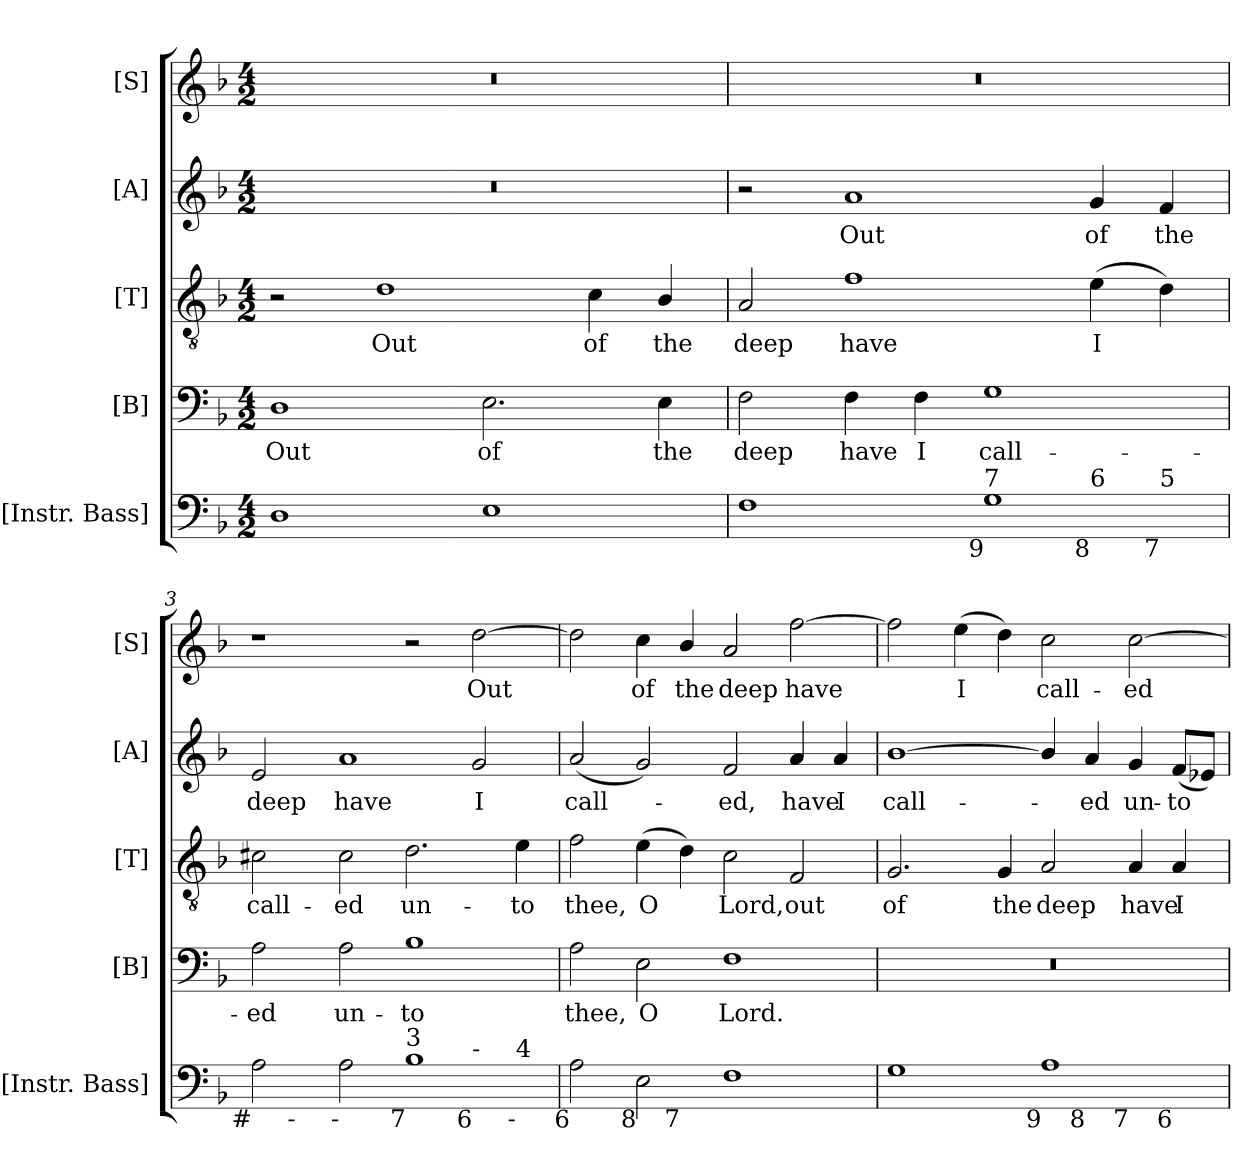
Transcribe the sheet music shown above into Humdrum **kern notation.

**kern	**kern	**text	**kern	**text	**kern	**text	**kern	**text
*part5	*part4	*part4	*part3	*part3	*part2	*part2	*part1	*part1
*staff5	*staff4	*staff4	*staff3	*staff3	*staff2	*staff2	*staff1	*staff1
*I"[Instr. Bass]	*I"[B]	*	*I"[T]	*	*I"[A]	*	*I"[S]	*
*I'[Instr. Bass]	*I'[B]	*	*I'[T]	*	*I'[A]	*	*I'[S]	*
!!LO:PB:g=z
*clefF4	*clefF4	*	*clefGv2	*	*clefG2	*	*clefG2	*
*	*	*	*ITrd7c12	*	*	*	*	*
*k[b-]	*k[b-]	*	*k[b-]	*	*k[b-]	*	*k[b-]	*
*d:	*d:	*	*d:	*	*d:	*	*d:	*
*M4/2	*M4/2	*	*M4/2	*	*M4/2	*	*M4/2	*
=1	=1	=1	=1	=1	=1	=1	=1	=1
!	!	!LO:LY:b:color=#000000	!	!	!LO:N:vis=1	!	!LO:N:vis=1	!
1Di	1Di	Out	2r	.	0r	.	0r	.
!	!	!	!	!LO:LY:b:color=#000000	!	!	!	!
.	.	.	1Di	Out	.	.	.	.
!	!	!LO:LY:b:color=#000000	!	!	!	!	!	!
1Ei	2.Ei\	of	.	.	.	.	.	.
!	!	!	!	!LO:LY:b:color=#000000	!	!	!	!
.	.	.	4Ci\	of	.	.	.	.
!	!	!LO:LY:b:color=#000000	!	!	!	!	!	!
!	!	!	!	!LO:LY:b:color=#000000	!	!	!	!
.	4Ei\	the	4BB-i/	the	.	.	.	.
=2	=2	=2	=2	=2	=2	=2	=2	=2
!	!	!LO:LY:b:color=#000000	!	!	!	!	!	!
!	!	!	!	!LO:LY:b:color=#000000	!	!	!LO:N:vis=1	!
*^	*	*	*	*	*	*	*	*
*	*^	*	*	*	*	*	*	*	*
1Fi	1.ryy	1..ryy	2Fi\	deep	2AAi/	deep	2r	.	0r	.
!	!	!	!	!LO:LY:b:color=#000000	!	!	!	!	!	!
!	!	!	!	!	!	!LO:LY:b:color=#000000	!	!	!	!
!	!	!	!	!	!	!	!	!LO:LY:b:color=#000000	!	!
.	.	.	4Fi\	have	1Fi	have	1ai	Out	.	.
!	!	!	!	!LO:LY:b:color=#000000	!	!	!	!	!	!
.	.	.	4Fi\	I	.	.	.	.	.	.
!LO:TX:b:rj:t=9	!	!	!	!	!	!	!	!	!	!
!LO:TX:t=7	!	!	!	!	!	!	!	!	!	!
!	!	!	!	!LO:LY:b:color=#000000	!	!	!	!	!	!
1Gi	.	.	1Gi	call-	.	.	.	.	.	.
!	!	!	!	!	!	!LO:LY:b:color=#000000	!	!	!	!
!	!LO:TX:b:rj:t=8	!	!	!	!	!	!	!	!	!
!	!LO:TX:t=6	!	!	!	!	!	!	!	!	!
!	!	!	!	!	!	!	!	!LO:LY:b:color=#000000	!	!
.	2ryy	.	.	.	(4Ei\	I	4gi/	of	.	.
!	!	!LO:TX:b:rj:t=7	!	!	!	!	!	!	!	!
!	!	!LO:TX:t=5	!	!	!	!	!	!	!	!
!	!	!	!	!	!	!	!	!LO:LY:b:color=#000000	!	!
.	.	4ryy	.	.	4Di\)	.	4fi/	the	.	.
*v	*v	*v	*	*	*	*	*	*	*	*
=3	=3	=3	=3	=3	=3	=3	=3	=3
*^	*	*	*	*	*	*	*	*
*	*^	*	*	*	*	*	*	*	*
!	!	!	!	!LO:LY:b:color=#000000	!	!	!	!	!	!
*v	*v	*v	*	*	*	*	*	*	*	*
*^	*	*	*	*	*	*	*	*
*	*^	*	*	*	*	*	*	*	*
!	!	!	!	!	!	!LO:LY:b:color=#000000	!	!	!	!
*v	*v	*v	*	*	*	*	*	*	*	*
*^	*	*	*	*	*	*	*	*
*	*^	*	*	*	*	*	*	*	*
!LO:TX:b:rj:t=#	!	!	!	!	!	!	!	!	!	!
!	!	!	!	!	!	!	!	!LO:LY:b:color=#000000	!	!
*	*	*^	*	*	*	*	*	*	*	*
2Ai\	4ryy	1.ryy	1..ryy	2Ai\	-ed	2C#Xi\	call-	2ei/	deep	1r	.
!	!LO:TX:b:rj:t=-	!	!	!	!	!	!	!	!	!	!
.	1..ryy	.	.	.	.	.	.	.	.	.	.
!	!	!	!	!	!LO:LY:b:color=#000000	!	!	!	!	!	!
!	!	!	!	!	!	!	!LO:LY:b:color=#000000	!	!	!	!
!LO:TX:b:rj:t=-	!	!	!	!	!	!	!	!	!	!	!
!	!	!	!	!	!	!	!	!	!LO:LY:b:color=#000000	!	!
2Ai\	.	.	.	2Ai\	un-	2C#i\	-ed	1ai	have	.	.
!	!	!	!	!	!LO:LY:b:color=#000000	!	!	!	!	!	!
!LO:TX:b:rj:t=7	!	!	!	!	!	!	!	!	!	!	!
!LO:TX:t=3	!	!	!	!	!	!	!	!	!	!	!
!	!	!	!	!	!	!	!LO:LY:b:color=#000000	!	!	!	!
1B-i	.	.	.	1B-i	-to	2.Di\	un-	.	.	2r	.
!	!	!	!	!	!	!	!	!	!LO:LY:b:color=#000000	!	!
!	!	!LO:TX:b:rj:t=6	!	!	!	!	!	!	!	!	!
!	!	!LO:TX:t=-	!	!	!	!	!	!	!	!	!
!	!	!	!	!	!	!	!	!	!	!	!LO:LY:b:color=#000000
.	.	2ryy	.	.	.	.	.	2gi/	I	[2ddi\	Out
!	!	!	!LO:TX:b:rj:t=-	!	!	!	!	!	!	!	!
!	!	!	!LO:TX:t=4	!	!	!	!	!	!	!	!
!	!	!	!	!	!	!	!LO:LY:b:color=#000000	!	!	!	!
.	.	.	4ryy	.	.	4Ei\	-to	.	.	.	.
*v	*v	*v	*v	*	*	*	*	*	*	*	*
!!LO:LB:g=z
=4	=4	=4	=4	=4	=4	=4	=4	=4
*^	*	*	*	*	*	*	*	*
*	*^	*	*	*	*	*	*	*	*
*	*	*^	*	*	*	*	*	*	*	*
!	!	!	!	!	!LO:LY:b:color=#000000	!	!	!	!	!	!
*v	*v	*v	*v	*	*	*	*	*	*	*	*
*^	*	*	*	*	*	*	*	*
*	*^	*	*	*	*	*	*	*	*
*	*	*^	*	*	*	*	*	*	*	*
!	!	!	!	!	!	!	!LO:LY:b:color=#000000	!	!	!	!
*v	*v	*v	*v	*	*	*	*	*	*	*	*
*^	*	*	*	*	*	*	*	*
*	*^	*	*	*	*	*	*	*	*
*	*	*^	*	*	*	*	*	*	*	*
!LO:TX:b:rj:t=6	!	!	!	!	!	!	!	!	!	!	!
!	!	!	!	!	!	!	!	!	!LO:LY:b:color=#000000	!	!
*	*v	*v	*v	*	*	*	*	*	*	*	*
2Ai\	2.ryy	2Ai\	thee,	2Fi\	thee,	(2ai/	call-	2ddi\]	.
!	!	!	!LO:LY:b:color=#000000	!	!	!	!	!	!
!	!	!	!	!	!LO:LY:b:color=#000000	!	!	!	!
!LO:TX:b:rj:t=8	!	!	!	!	!	!	!	!	!
!	!	!	!	!	!	!	!	!	!LO:LY:b:color=#000000
2Ei\	.	2Ei\	O	(4Ei\	O	2gi/)	.	4cci\	of
!	!LO:TX:b:rj:t=7	!	!	!	!	!	!	!	!
!	!	!	!	!	!	!	!	!	!LO:LY:b:color=#000000
.	1ryy	.	.	4Di\)	.	.	.	4b-i/	the
!	!	!	!LO:LY:b:color=#000000	!	!	!	!	!	!
!	!	!	!	!	!LO:LY:b:color=#000000	!	!	!	!
!	!	!	!	!	!	!	!LO:LY:b:color=#000000	!	!
!	!	!	!	!	!	!	!	!	!LO:LY:b:color=#000000
1Fi	.	1Fi	Lord.	2Ci\	Lord,	2fi/	-ed,	2ai/	deep
!	!	!	!	!	!LO:LY:b:color=#000000	!	!	!	!
!	!	!	!	!	!	!	!LO:LY:b:color=#000000	!	!
!	!	!	!	!	!	!	!	!	!LO:LY:b:color=#000000
.	.	.	.	2FFi/	out	4ai/	have	[2ffi\	have
!	!	!	!	!	!	!	!LO:LY:b:color=#000000	!	!
.	4ryy	.	.	.	.	4ai/	I	.	.
=5	=5	=5	=5	=5	=5	=5	=5	=5	=5
!	!	!LO:N:vis=1	!	!	!	!	!	!	!
*v	*v	*	*	*	*	*	*	*	*
*^	*	*	*	*	*	*	*	*
!	!	!	!	!	!LO:LY:b:color=#000000	!	!	!	!
*v	*v	*	*	*	*	*	*	*	*
*^	*	*	*	*	*	*	*	*
!	!	!	!	!	!	!	!LO:LY:b:color=#000000	!	!
*^	*^	*	*	*	*	*	*	*	*
1Gi	1ryy	1.ryy	1..ryy	0r	.	2.GGi/	of	[1b-i	call-	2ffi\]	.
!	!	!	!	!	!	!	!	!	!	!	!LO:LY:b:color=#000000
.	.	.	.	.	.	.	.	.	.	(4eei\	I
!	!	!	!	!	!	!	!LO:LY:b:color=#000000	!	!	!	!
.	.	.	.	.	.	4GGi/	the	.	.	4ddi\)	.
!	!	!	!	!	!	!	!LO:LY:b:color=#000000	!	!	!	!
!LO:TX:b:rj:t=9	!	!	!	!	!	!	!	!	!	!	!
!	!	!	!	!	!	!	!	!	!	!	!LO:LY:b:color=#000000
1Ai	4ryy	.	.	.	.	2AAi/	deep	4b-i/]	.	2cci\	call-
!	!LO:TX:b:rj:t=8	!	!	!	!	!	!	!	!	!	!
!	!	!	!	!	!	!	!	!	!LO:LY:b:color=#000000	!	!
.	2.ryy	.	.	.	.	.	.	4ai/	-ed	.	.
!	!	!	!	!	!	!	!LO:LY:b:color=#000000	!	!	!	!
!	!	!	!	!	!	!	!	!	!LO:LY:b:color=#000000	!	!
!	!	!LO:TX:b:rj:t=7	!	!	!	!	!	!	!	!	!
!	!	!	!	!	!	!	!	!	!	!	!LO:LY:b:color=#000000
.	.	2ryy	.	.	.	4AAi/	have	4gi/	un-	[2cci\	-ed
!	!	!	!	!	!	!	!LO:LY:b:color=#000000	!	!	!	!
!	!	!	!LO:TX:b:rj:t=6	!	!	!	!	!	!	!	!
!	!	!	!	!	!	!	!	!	!LO:LY:b:color=#000000	!	!
.	.	.	4ryy	.	.	4AAi/	I	(8fi/L	-to	.	.
.	.	.	.	.	.	.	.	8e-Xi/J)	.	.	.
*v	*v	*v	*v	*	*	*	*	*	*	*	*
=	=	=	=	=	=	=	=	=
*-	*-	*-	*-	*-	*-	*-	*-	*-
